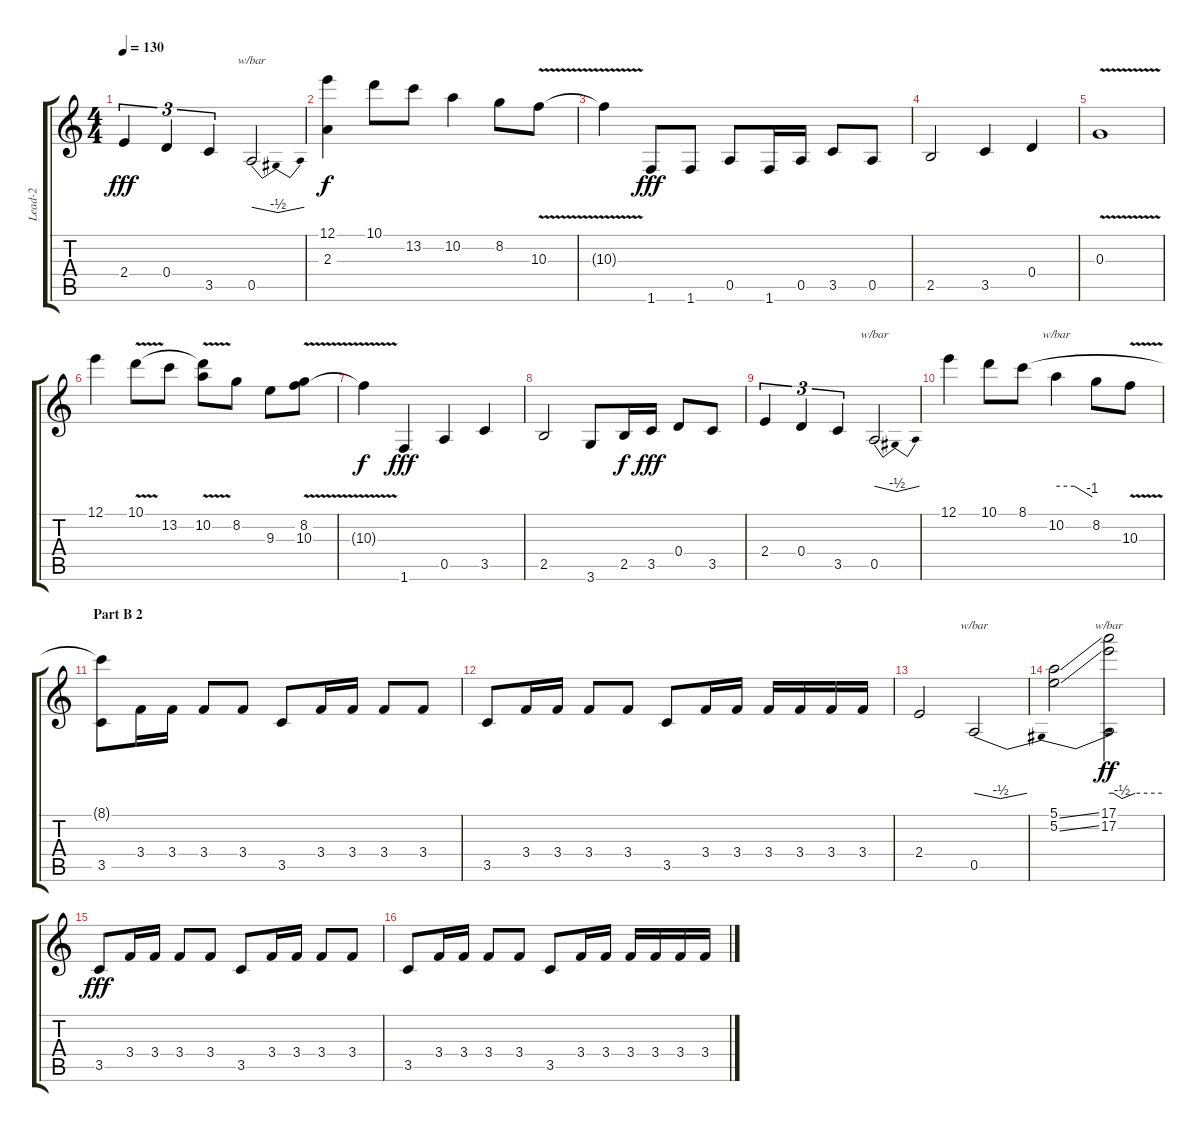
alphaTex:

\track ("Lead-2" "Lead-2") {instrument acousticguitarnylon}
\staff {score tabs}
\tuning (E4 B3 G3 D3 A2 E2) {hide}
\ts (4 4)
\tempo 130
\clef g2
\ks c
2.4.4{tu (3 2) dy fff} 0.4.4{tu (3 2)} 3.5.4{tu (3 2)} 0.5.2{tbe (dip default 0 0 17 -2 60 0)} |
(12.1 2.3).4{dy f volume 16 balance 3 instrument acousticguitarsteel} 10.1.8 13.2.8 10.2.4 8.2.8 10.3{v}.8 |
10.3{t}.4 1.6.8{dy fff volume 16 balance 11 instrument electricguitarclean} 1.6.8 0.5.8 1.6.16 0.5.16 3.5.8 0.5.8 |
2.5.2 3.5.4 0.4.4 |
0.3{v}.1 |
12.1.4{volume 12 instrument acousticguitarsteel} 10.1{v}.8 13.2.8 (10.1{t} 10.2).8 8.2.8 9.3.8 (8.2{v} 10.3{v}).8 |
10.3{t}.4{dy f} 1.6.4{dy fff volume 16 balance 4 instrument electricguitarclean} 0.5.4 3.5.4 |
2.5.2 3.6.8 2.5.16{dy f} 3.5.16{dy fff} 0.4.8 3.5.8 |
2.4.4{tu (3 2)} 0.4.4{tu (3 2)} 3.5.4{tu (3 2)} 0.5.2{tbe (dip default 0 0 15 -2 60 0)} |
12.1.4{volume 13 balance 16 instrument acousticguitarsteel} 10.1.8 8.1.8 10.2.4{tbe (custom default 0 0 30 0 60 -4)} 8.2.8 10.3{v}.8 |
\section ("" "Part B 2")
(8.1{t} 3.5).8{volume 11 balance 16 instrument electricguitarmuted} 3.4.16 3.4.16 3.4.8 3.4.8 3.5.8 3.4.16 3.4.16 3.4.8 3.4.8 |
3.5.8 3.4.16 3.4.16 3.4.8 3.4.8 3.5.8 3.4.16 3.4.16 3.4.16 3.4.16 3.4.16 3.4.16 |
2.4.2{volume 16 instrument acousticguitarnylon} 0.5.2{tbe (dip default 0 0 15 -2 60 0)} |
(5.1{ss} 5.2{ss}).2{volume 12 instrument acousticguitarnylon} (17.1 17.2 0.5{t}).2{tbe (custom default 0 0 5 0 15 -2 30 0 60 0) dy ff} |
3.5.8{dy fff volume 11 instrument electricguitarmuted} 3.4.16 3.4.16 3.4.8 3.4.8 3.5.8 3.4.16 3.4.16 3.4.8 3.4.8 |
3.5.8 3.4.16 3.4.16 3.4.8 3.4.8 3.5.8 3.4.16 3.4.16 3.4.16 3.4.16 3.4.16 3.4.16
